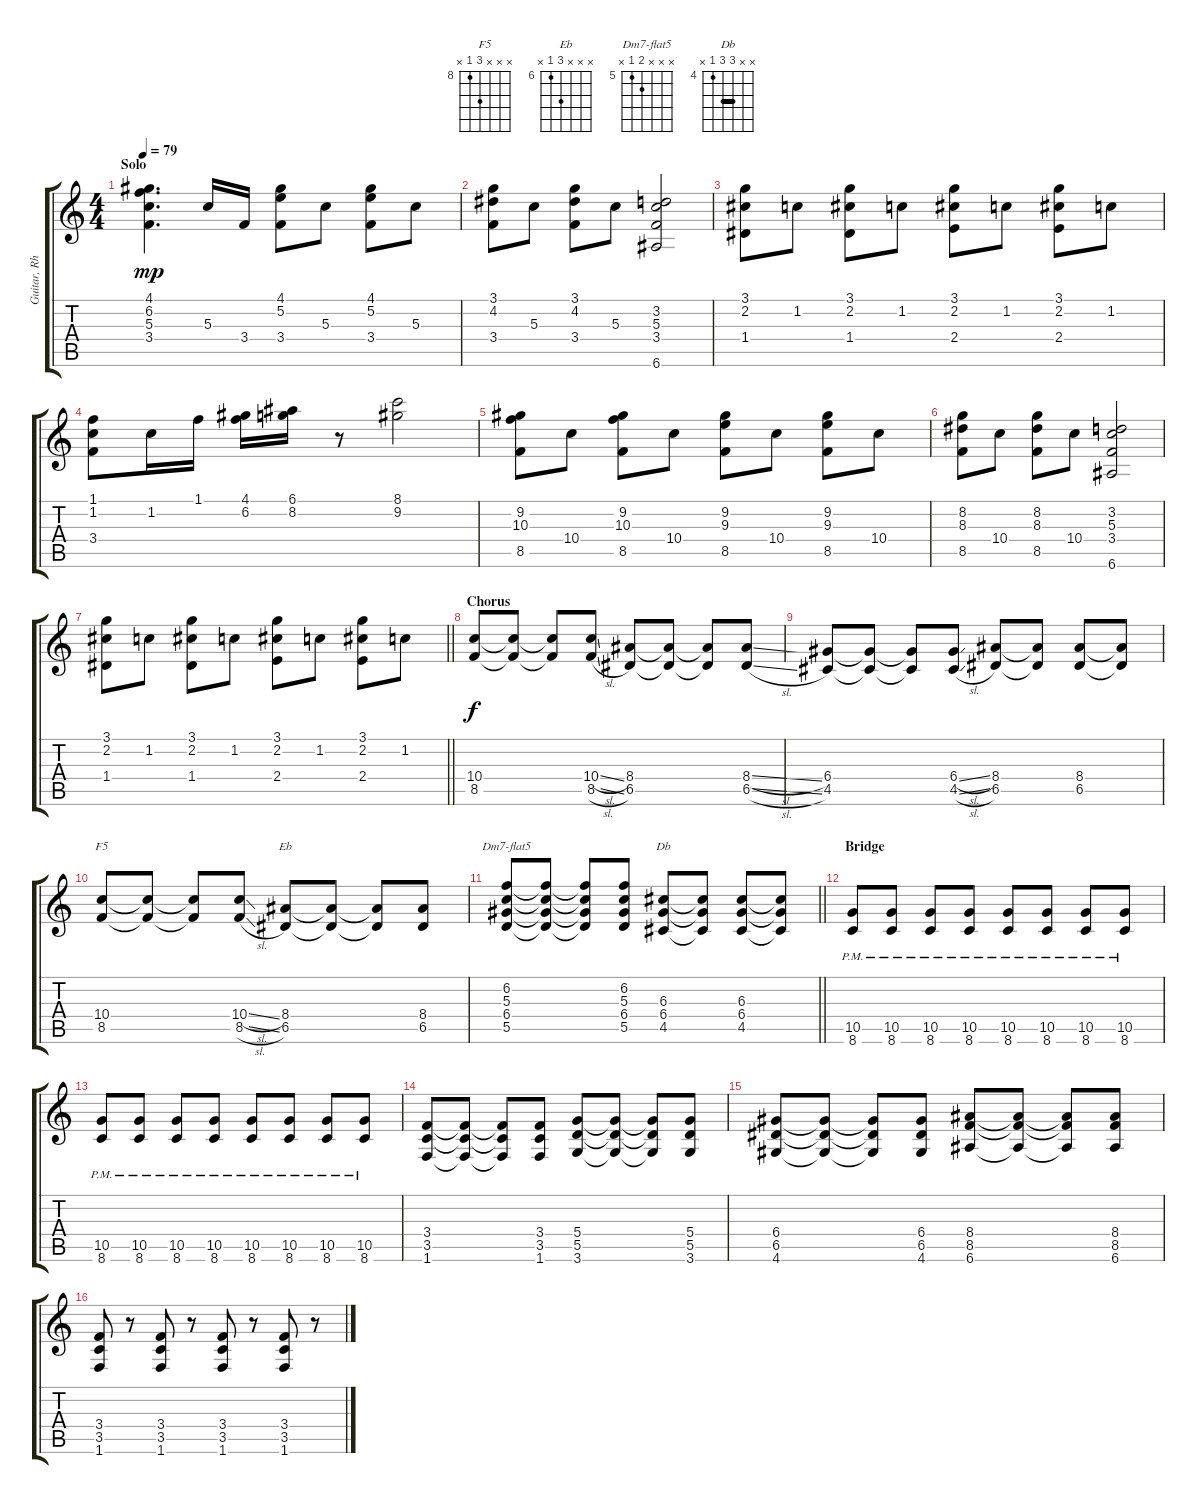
\track ("Guitar, Rhythm" "Guitar, Rh") {instrument acousticguitarsteel}
\staff {score tabs}
\tuning (E4 B3 G3 D3 A2 E2) {hide}
\chord ("F5" x x x 10 8 x) {firstfret 8}
\chord ("Eb" x x x 8 6 x) {firstfret 6}
\chord ("Dm7-flat5" x x x 6 5 x) {firstfret 5}
\chord ("Db" x x 6 6 4 x) {firstfret 4 barre 6}
\ts (4 4)
\section ("" "Solo")
\tempo 79
\clef g2
\ks c
(4.1 6.2 5.3 3.4).4{d dy mp} 5.3.16 3.4.16 (4.1 5.2 3.4).8 5.3.8 (4.1 5.2 3.4).8 5.3.8 |
(3.1 4.2 3.4).8 5.3.8 (3.1 4.2 3.4).8 5.3.8 (3.2 5.3 3.4 6.6).2 |
(3.1 2.2 1.4).8 1.2.8 (3.1 2.2 1.4).8 1.2.8 (3.1 2.2 2.4).8 1.2.8 (3.1 2.2 2.4).8 1.2.8 |
(1.1 1.2 3.4).8 1.2.16 1.1.16 (4.1 6.2).16 (6.1 8.2).16 r.8 (8.1 9.2).2 |
(9.2 10.3 8.5).8 10.4.8 (9.2 10.3 8.5).8 10.4.8 (9.2 9.3 8.5).8 10.4.8 (9.2 9.3 8.5).8 10.4.8 |
(8.2 8.3 8.5).8 10.4.8 (8.2 8.3 8.5).8 10.4.8 (3.2 5.3 3.4 6.6).2 |
\barLineRight lightlight
(3.1 2.2 1.4).8 1.2.8 (3.1 2.2 1.4).8 1.2.8 (3.1 2.2 2.4).8 1.2.8 (3.1 2.2 2.4).8 1.2.8 |
\section ("" "Chorus")
(10.4 8.5).8{dy f} (10.4{t} 8.5{t}).8 (10.4{t} 8.5{t}).8 (10.4{sl} 8.5{sl}).8 (8.4 6.5).8 (8.4{t} 6.5{t}).8 (8.4{t} 6.5{t}).8 (8.4{sl} 6.5{sl}).8 |
(6.4 4.5).8 (6.4{t} 4.5{t}).8 (6.4{t} 4.5{t}).8 (6.4{sl} 4.5{sl}).8 (8.4 6.5).8 (8.4{t} 6.5{t}).8 (8.4 6.5).8 (8.4{t} 6.5{t}).8 |
(10.4 8.5).8{ch "F5"} (10.4{t} 8.5{t}).8 (10.4{t} 8.5{t}).8 (10.4{sl} 8.5{sl}).8 (8.4 6.5).8{ch "Eb"} (8.4{t} 6.5{t}).8 (8.4{t} 6.5{t}).8 (8.4 6.5).8 |
\barLineRight lightlight
(6.2 5.3 6.4 5.5).8{ch "Dm7-flat5"} (6.2{t} 5.3{t} 6.4{t} 5.5{t}).8 (6.2{t} 5.3{t} 6.4{t} 5.5{t}).8 (6.2 5.3 6.4 5.5).8 (6.3 6.4 4.5).8{ch "Db"} (6.3{t} 6.4{t} 4.5{t}).8 (6.3 6.4 4.5).8 (6.3{t} 6.4{t} 4.5{t}).8 |
\section ("" "Bridge")
(10.5{pm} 8.6{pm}).8 (10.5{pm} 8.6{pm}).8 (10.5{pm} 8.6{pm}).8 (10.5{pm} 8.6{pm}).8 (10.5{pm} 8.6{pm}).8 (10.5{pm} 8.6{pm}).8 (10.5{pm} 8.6{pm}).8 (10.5{pm} 8.6{pm}).8 |
(10.5{pm} 8.6{pm}).8 (10.5{pm} 8.6{pm}).8 (10.5{pm} 8.6{pm}).8 (10.5{pm} 8.6{pm}).8 (10.5{pm} 8.6{pm}).8 (10.5{pm} 8.6{pm}).8 (10.5{pm} 8.6{pm}).8 (10.5{pm} 8.6{pm}).8 |
(3.4 3.5 1.6).8 (3.4{t} 3.5{t} 1.6{t}).8 (3.4{t} 3.5{t} 1.6{t}).8 (3.4 3.5 1.6).8 (5.4 5.5 3.6).8 (5.4{t} 5.5{t} 3.6{t}).8 (5.4{t} 5.5{t} 3.6{t}).8 (5.4 5.5 3.6).8 |
(6.4 6.5 4.6).8 (6.4{t} 6.5{t} 4.6{t}).8 (6.4{t} 6.5{t} 4.6{t}).8 (6.4 6.5 4.6).8 (8.4 8.5 6.6).8 (8.4{t} 8.5{t} 6.6{t}).8 (8.4{t} 8.5{t} 6.6{t}).8 (8.4 8.5 6.6).8 |
(3.4 3.5 1.6).8 r.8 (3.4 3.5 1.6).8 r.8 (3.4 3.5 1.6).8 r.8 (3.4 3.5 1.6).8 r.8
